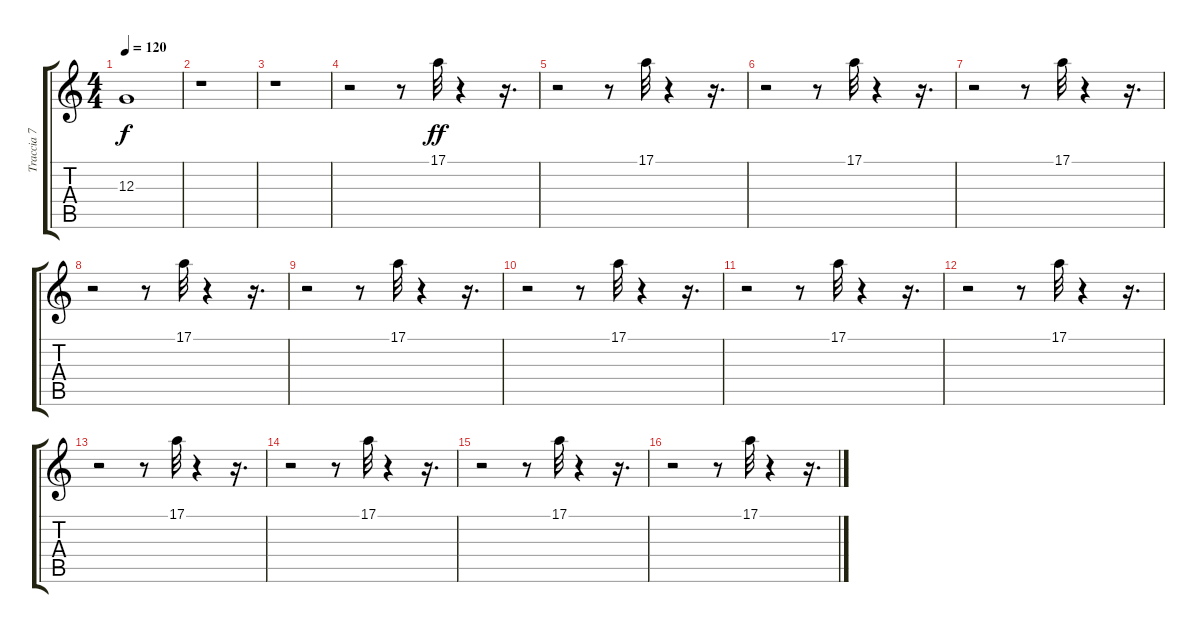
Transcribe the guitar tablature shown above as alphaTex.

\track ("Traccia 7" "Traccia 7") {instrument fx7echoes}
\staff {score tabs}
\tuning (E4 B3 G3 D3 A2 E2) {hide}
\ts (4 4)
\tempo 120
\clef g2
\ks c
12.3.1{dy f} |
r.1 |
r.1 |
r.2 r.8 17.1.32{dy ff} r.4 r.16{d} |
r.2 r.8 17.1.32 r.4 r.16{d} |
r.2 r.8 17.1.32 r.4 r.16{d} |
r.2 r.8 17.1.32 r.4 r.16{d} |
r.2 r.8 17.1.32 r.4 r.16{d} |
r.2 r.8 17.1.32 r.4 r.16{d} |
r.2 r.8 17.1.32 r.4 r.16{d} |
r.2 r.8 17.1.32 r.4 r.16{d} |
r.2 r.8 17.1.32 r.4 r.16{d} |
r.2 r.8 17.1.32 r.4 r.16{d} |
r.2 r.8 17.1.32 r.4 r.16{d} |
r.2 r.8 17.1.32 r.4 r.16{d} |
r.2 r.8 17.1.32 r.4 r.16{d}
